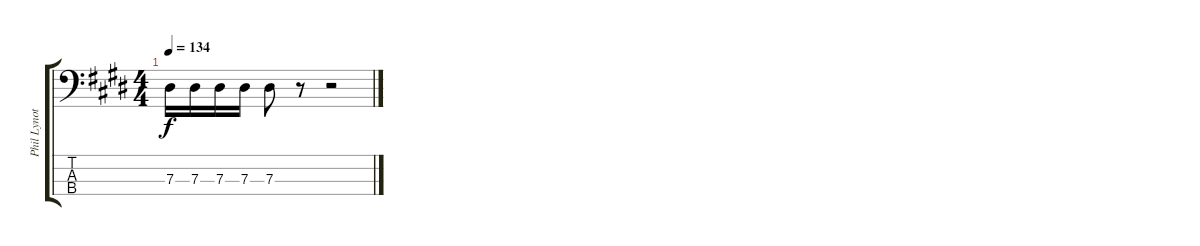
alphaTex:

\track ("Phil Lynott" "Phil Lynot") {instrument electricbasspick}
\staff {score tabs}
\tuning (Gb2 Db2 Ab1 Eb1) {hide}
\ts (4 4)
\tempo 134
\clef f4
\ks e
7.3.16{dy f} 7.3.16 7.3.16 7.3.16 7.3.8 r.8 r.2
